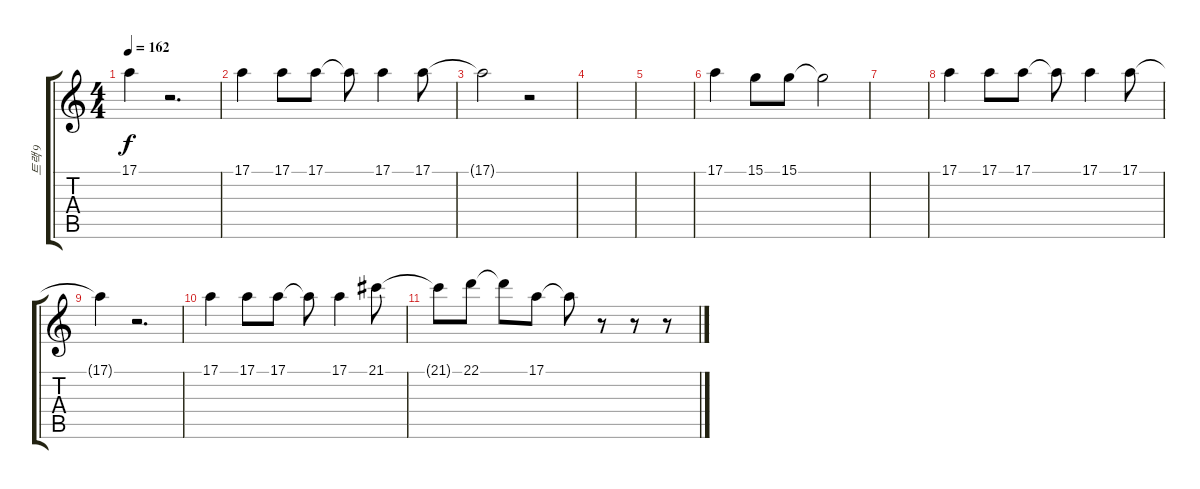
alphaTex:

\track ("트랙 9" "트랙 9") {instrument sopranosax}
\staff {score tabs}
\tuning (E4 B3 G3 D3 A2 E2) {hide}
\ts (4 4)
\tempo 162
\clef g2
\ks c
17.1{t}.4{dy f} r.2{d} |
17.1.4 17.1.8 17.1.8 17.1{t}.8 17.1.4 17.1.8 |
17.1{t}.2 r.2 |
|
|
17.1.4 15.1.8 15.1.8 15.1{t}.2 |
|
17.1.4 17.1.8 17.1.8 17.1{t}.8 17.1.4 17.1.8 |
17.1{t}.4 r.2{d} |
17.1.4 17.1.8 17.1.8 17.1{t}.8 17.1.4 21.1.8 |
21.1{t}.8 22.1.8 22.1{t}.8 17.1.8 17.1{t}.8 r.8 r.8 r.8
